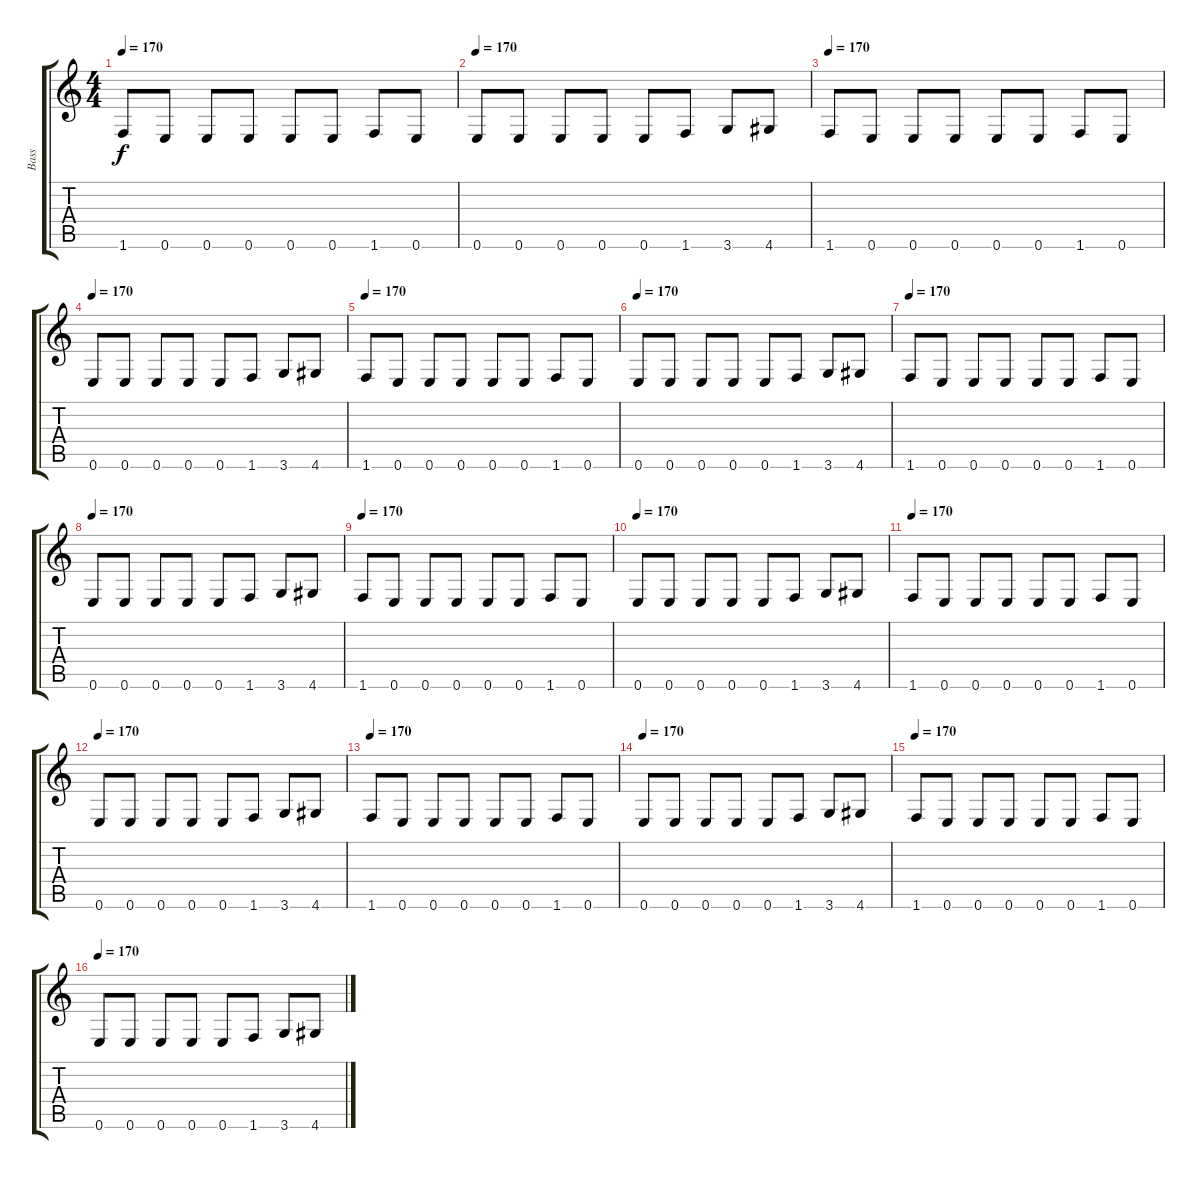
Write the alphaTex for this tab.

\track ("Bass" "Bass") {instrument electricbasspick}
\staff {score tabs}
\tuning (E4 B3 G3 D3 A2 E2) {hide}
\ts (4 4)
\tempo 170
\clef g2
\ks c
1.6.8{dy f} 0.6.8 0.6.8 0.6.8 0.6.8 0.6.8 1.6.8 0.6.8 |
\tempo 170
0.6.8 0.6.8 0.6.8 0.6.8 0.6.8 1.6.8 3.6.8 4.6.8 |
\tempo 170
1.6.8 0.6.8 0.6.8 0.6.8 0.6.8 0.6.8 1.6.8 0.6.8 |
\tempo 170
0.6.8 0.6.8 0.6.8 0.6.8 0.6.8 1.6.8 3.6.8 4.6.8 |
\tempo 170
1.6.8 0.6.8 0.6.8 0.6.8 0.6.8 0.6.8 1.6.8 0.6.8 |
\tempo 170
0.6.8 0.6.8 0.6.8 0.6.8 0.6.8 1.6.8 3.6.8 4.6.8 |
\tempo 170
1.6.8 0.6.8 0.6.8 0.6.8 0.6.8 0.6.8 1.6.8 0.6.8 |
\tempo 170
0.6.8 0.6.8 0.6.8 0.6.8 0.6.8 1.6.8 3.6.8 4.6.8 |
\tempo 170
1.6.8 0.6.8 0.6.8 0.6.8 0.6.8 0.6.8 1.6.8 0.6.8 |
\tempo 170
0.6.8 0.6.8 0.6.8 0.6.8 0.6.8 1.6.8 3.6.8 4.6.8 |
\tempo 170
1.6.8 0.6.8 0.6.8 0.6.8 0.6.8 0.6.8 1.6.8 0.6.8 |
\tempo 170
0.6.8 0.6.8 0.6.8 0.6.8 0.6.8 1.6.8 3.6.8 4.6.8 |
\tempo 170
1.6.8 0.6.8 0.6.8 0.6.8 0.6.8 0.6.8 1.6.8 0.6.8 |
\tempo 170
0.6.8 0.6.8 0.6.8 0.6.8 0.6.8 1.6.8 3.6.8 4.6.8 |
\tempo 170
1.6.8 0.6.8 0.6.8 0.6.8 0.6.8 0.6.8 1.6.8 0.6.8 |
\tempo 170
0.6.8 0.6.8 0.6.8 0.6.8 0.6.8 1.6.8 3.6.8 4.6.8
